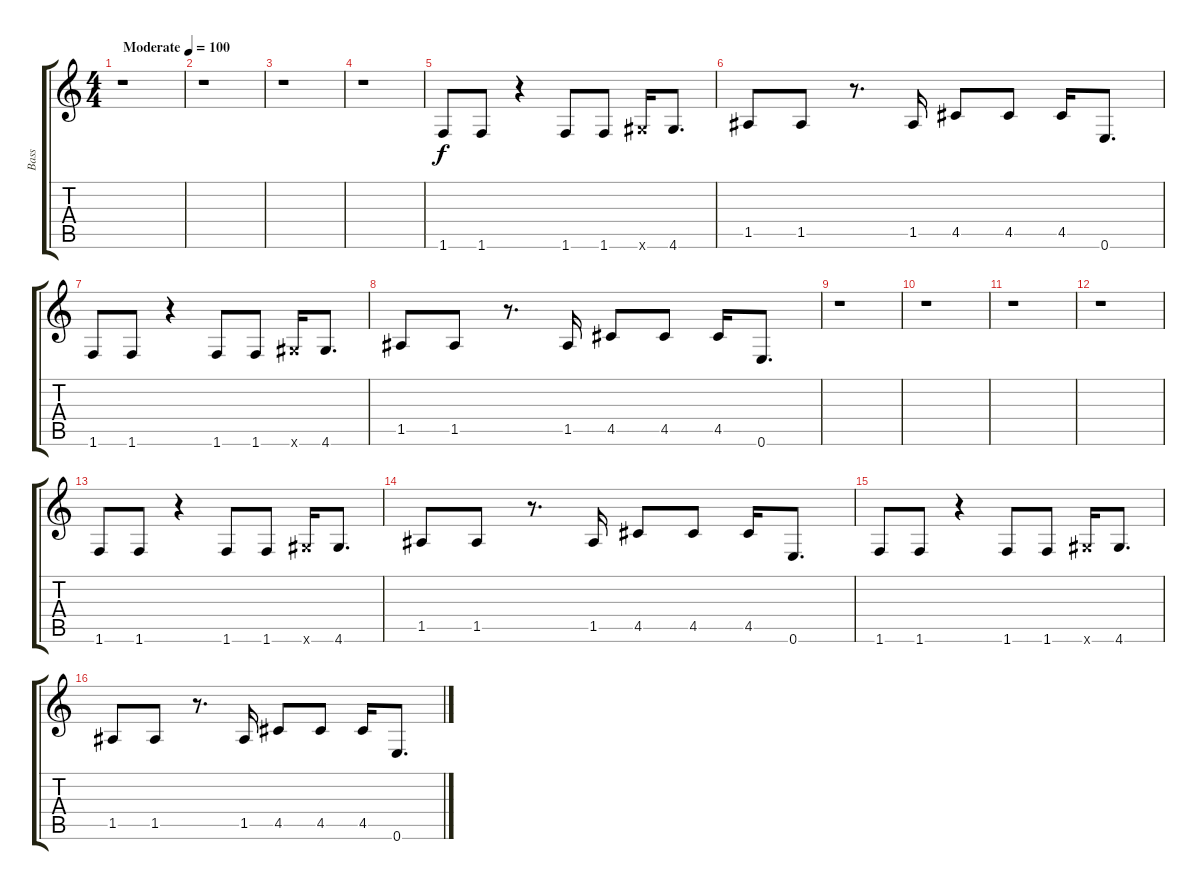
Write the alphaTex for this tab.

\track ("Bass" "Bass") {instrument electricbassfinger}
\staff {score tabs}
\tuning (E4 B3 G3 D3 A2 E2) {hide}
\ts (4 4)
\tempo (100 "Moderate")
\clef g2
\ks c
r.1{dy f instrument electricbassfinger} |
r.1 |
r.1 |
r.1 |
1.6.8 1.6.8 r.4 1.6.8 1.6.8 4.6{x}.16 4.6.8{d} |
1.5.8 1.5.8 r.8{d} 1.5.16 4.5.8 4.5.8 4.5.16 0.6.8{d} |
1.6.8 1.6.8 r.4 1.6.8 1.6.8 4.6{x}.16 4.6.8{d} |
1.5.8 1.5.8 r.8{d} 1.5.16 4.5.8 4.5.8 4.5.16 0.6.8{d} |
r.1 |
r.1 |
r.1 |
r.1 |
1.6.8 1.6.8 r.4 1.6.8 1.6.8 4.6{x}.16 4.6.8{d} |
1.5.8 1.5.8 r.8{d} 1.5.16 4.5.8 4.5.8 4.5.16 0.6.8{d} |
1.6.8 1.6.8 r.4 1.6.8 1.6.8 4.6{x}.16 4.6.8{d} |
1.5.8 1.5.8 r.8{d} 1.5.16 4.5.8 4.5.8 4.5.16 0.6.8{d}
